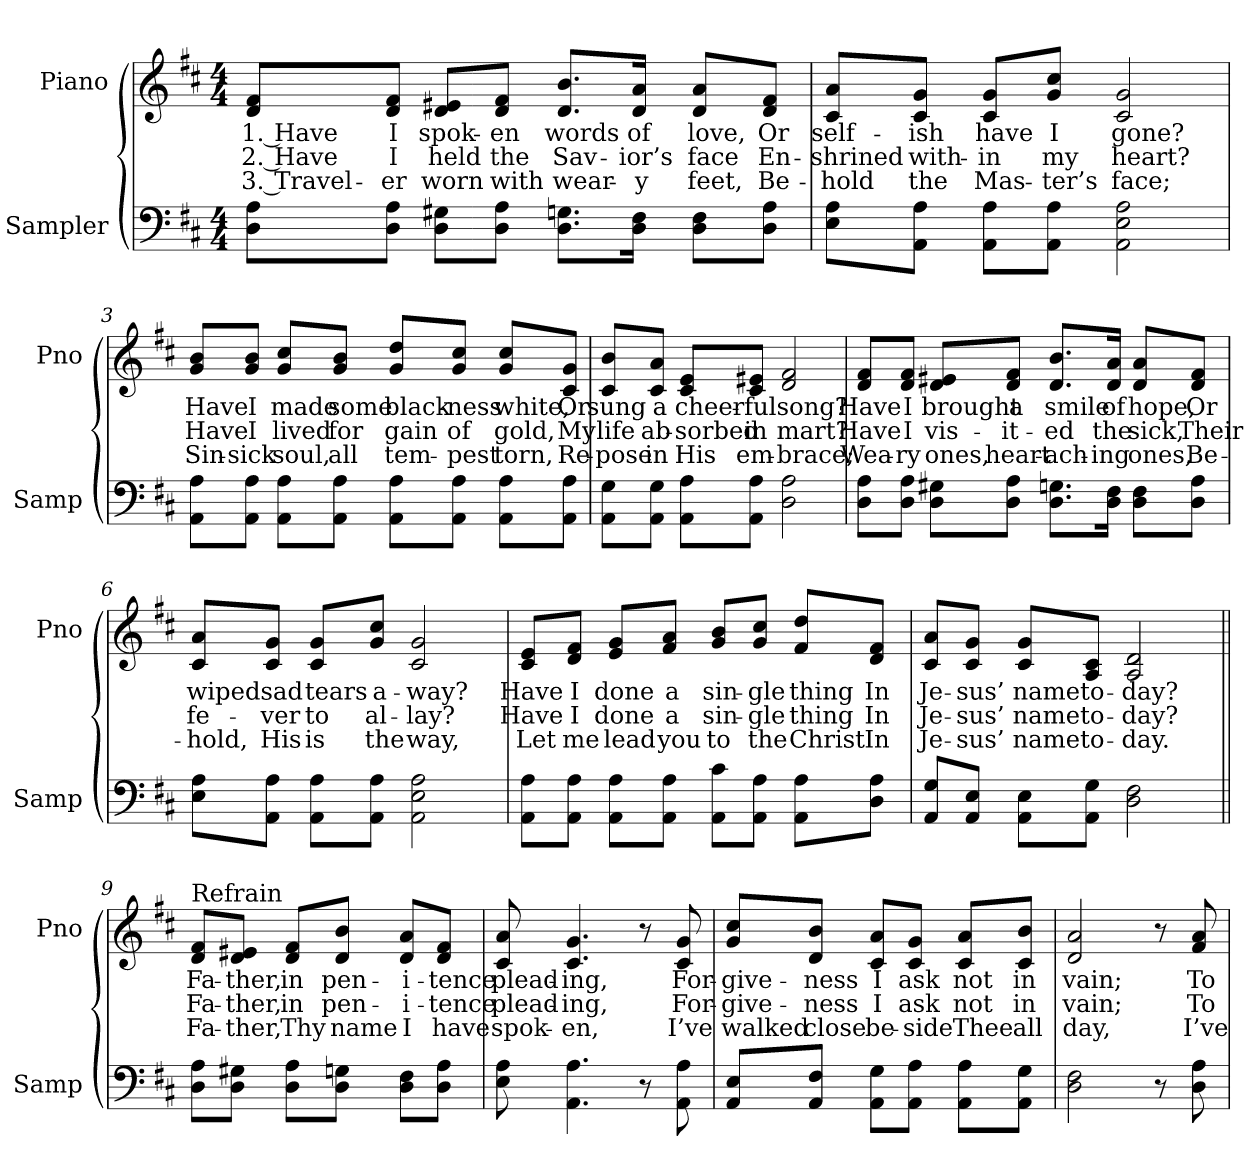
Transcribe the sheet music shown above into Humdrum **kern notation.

**kern	**kern	**text	**text	**text
*part2	*part1	*part1	*part1	*part1
*staff2	*staff1	*staff1	*staff1	*staff1
*I"Sampler	*I"Piano	*	*	*
*I'Samp	*I'Pno	*	*	*
*clefF4	*clefG2	*	*	*
*k[f#c#]	*k[f#c#]	*	*	*
*D:	*D:	*	*	*
*M4/4	*M4/4	*	*	*
=1	=1	=1	=1	=1
8D\ 8A\L	8d/ 8f#/L	1. Have	2. Have	3. Travel-
8D\ 8A\J	8d/ 8f#/J	I	I	-er
8D\ 8G#X\L	8d/ 8e#X/L	spok-	held	worn
8D\ 8A\J	8d/ 8f#/J	-en	the	with
8.D\ 8.Gn\L	8.d/ 8.b/L	words	Sav-	wear-
16D\ 16F#\Jk	16d/ 16a/Jk	of	-ior’s	-y
8D\ 8F#\L	8d/ 8a/L	love,	face	feet,
8D\ 8A\J	8d/ 8f#/J	Or	En-	Be-
=2	=2	=2	=2	=2
8E\ 8A\L	8c#/ 8a/L	self-	-shrined	-hold
8AA\ 8A\J	8c#/ 8g/J	-ish	with-	the
8AA\ 8A\L	8c#/ 8g/L	have	-in	Mas-
8AA\ 8A\J	8g/ 8cc#/J	I	my	-ter’s
2AA 2E 2A	2c# 2g	gone?	heart?	face;
=3	=3	=3	=3	=3
8AA\ 8A\L	8g/ 8b/L	Have	Have	Sin-
8AA\ 8A\J	8g/ 8b/J	I	I	-sick
8AA\ 8A\L	8g/ 8cc#/L	made	lived	soul,
8AA\ 8A\J	8g/ 8b/J	some	for	all
8AA\ 8A\L	8g/ 8dd/L	black-	gain	tem-
8AA\ 8A\J	8g/ 8cc#/J	-ness	of	-pest
8AA\ 8A\L	8g/ 8cc#/L	white,	gold,	torn,
8AA\ 8A\J	8c#/ 8g/J	Or	My	Re-
=4	=4	=4	=4	=4
8AA\ 8G\L	8c#/ 8b/L	sung	life	-pose
8AA\ 8G\J	8c#/ 8a/J	a	ab-	in
8AA\ 8A\L	8c#/ 8e/L	cheer-	-sorbed	His
8AA\ 8A\J	8c#/ 8e#X/J	-ful	in	em-
2D 2A	2d 2f#	song?	mart?	-brace;
=5	=5	=5	=5	=5
8D\ 8A\L	8d/ 8f#/L	Have	Have	Wea-
8D\ 8A\J	8d/ 8f#/J	I	I	-ry
8D\ 8G#X\L	8d/ 8e#X/L	brought	vis-	ones,
8D\ 8A\J	8d/ 8f#/J	a	-it-	heart-
8.D\ 8.Gn\L	8.d/ 8.b/L	smile	-ed	-ach-
16D\ 16F#\Jk	16d/ 16a/Jk	of	the	-ing
8D\ 8F#\L	8d/ 8a/L	hope,	sick,	ones,
8D\ 8A\J	8d/ 8f#/J	Or	Their	Be-
=6	=6	=6	=6	=6
8E\ 8A\L	8c#/ 8a/L	wiped	fe-	-hold,
8AA\ 8A\J	8c#/ 8g/J	sad	-ver	His
8AA\ 8A\L	8c#/ 8g/L	tears	to	is
8AA\ 8A\J	8g/ 8cc#/J	a-	al-	the
2AA 2E 2A	2c# 2g	-way?	-lay?	way,
=7	=7	=7	=7	=7
8AA\ 8A\L	8c#/ 8e/L	Have	Have	Let
8AA\ 8A\J	8d/ 8f#/J	I	I	me
8AA\ 8A\L	8e/ 8g/L	done	done	lead
8AA\ 8A\J	8f#/ 8a/J	a	a	you
8AA\ 8c#\L	8g/ 8b/L	sin-	sin-	to
8AA\ 8A\J	8g/ 8cc#/J	-gle	-gle	the
8AA\ 8A\L	8f#/ 8dd/L	thing	thing	Christ
8D\ 8A\J	8d/ 8f#/J	In	In	In
=8	=8	=8	=8	=8
8AA/ 8G/L	8c#/ 8a/L	Je-	Je-	Je-
8AA/ 8E/J	8c#/ 8g/J	-sus’	-sus’	-sus’
8AA\ 8E\L	8c#/ 8g/L	name	name	name
8AA\ 8G\J	8A/ 8c#/J	to-	to-	to-
2D 2F#	2A 2d	-day?	-day?	-day.
=9||	=9||	=9||	=9||	=9||
!	!LO:TX:t=Refrain	!	!	!
8D\ 8A\L	8d/ 8f#/L	Fa-	Fa-	Fa-
8D\ 8G#X\J	8d/ 8e#X/J	-ther,	-ther,	-ther,
8D\ 8A\L	8d/ 8f#/L	in	in	Thy
8D\ 8Gn\J	8d/ 8b/J	pen-	pen-	name
8D\ 8F#\L	8d/ 8a/L	-i-	-i-	I
8D\ 8A\J	8d/ 8f#/J	-tence	-tence	have
=10	=10	=10	=10	=10
8E 8A	8c# 8a	plead-	plead-	spok-
4.AA 4.A	4.c# 4.g	-ing,	-ing,	-en,
8r	8r	.	.	.
8AA 8A	8c# 8g	For-	For-	I’ve
=11	=11	=11	=11	=11
8AA/ 8E/L	8g/ 8cc#/L	-give-	-give-	walked
8AA/ 8F#/J	8d/ 8b/J	-ness	-ness	close
8AA\ 8G\L	8c#/ 8a/L	I	I	be-
8AA\ 8A\J	8c#/ 8g/J	ask	ask	-side
8AA\ 8A\L	8c#/ 8a/L	not	not	Thee
8AA\ 8G\J	8c#/ 8b/J	in	in	all
=12	=12	=12	=12	=12
2D 2F#	2d 2a	vain;	vain;	day,
8r	8r	.	.	.
8D 8A	8f# 8a	To-	To-	I’ve
=	=	=	=	=
*-	*-	*-	*-	*-
